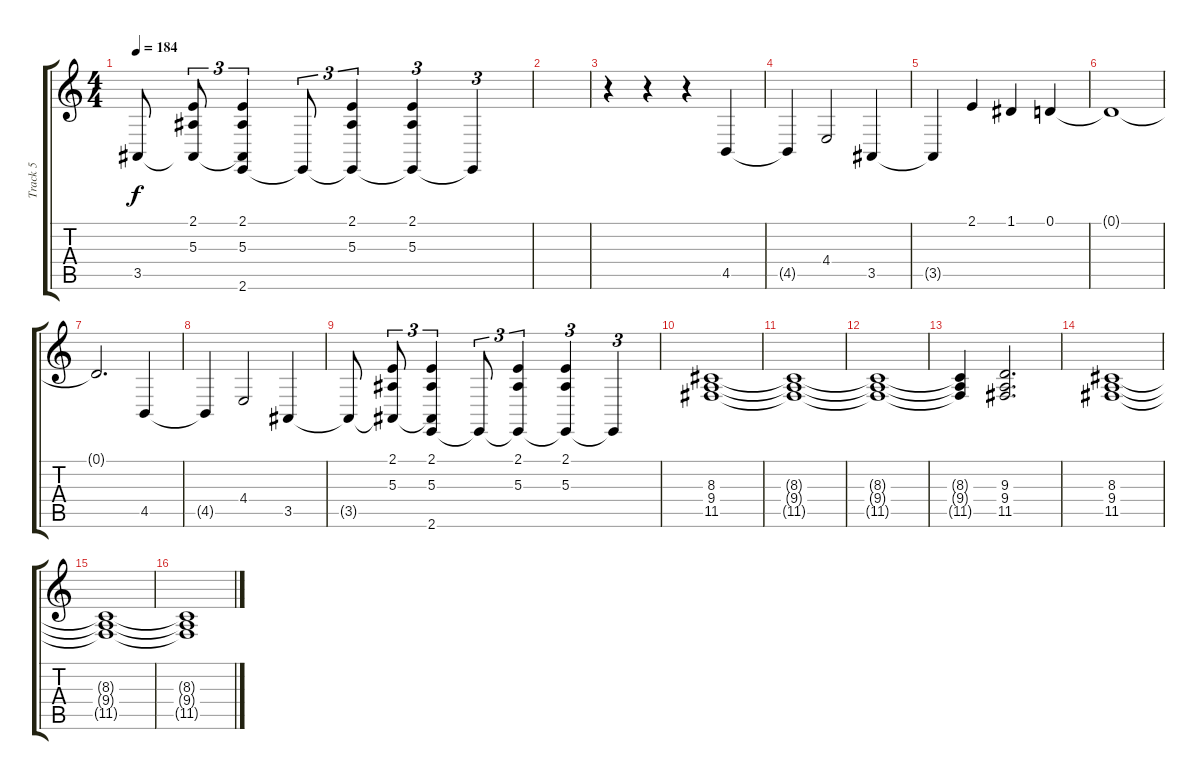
\track ("Track 5" "Track 5") {instrument pad2warm}
\staff {score tabs}
\tuning (D4 A3 F3 C3 G2 D2) {hide}
\ts (4 4)
\tempo 184
\clef g2
\ks c
3.5{t}.8{dy f} (2.1 5.3 3.5{t}).8{tu (3 2)} (2.1 5.3 3.5{t} 2.6).4{tu (3 2)} 2.6{t}.8{tu (3 2)} (2.1 5.3 2.6{t}).4{tu (3 2)} (2.1 5.3 2.6{t}).4{tu (3 2)} 2.6{t}.4{tu (3 2)} |
|
r.4 r.4 r.4 4.5.4 |
4.5{t}.4 4.4.2 3.5.4 |
3.5{t}.4 2.1.4 1.1.4 0.1.4 |
0.1{t}.1 |
0.1{t}.2{d} 4.5.4 |
4.5{t}.4 4.4.2 3.5.4 |
3.5{t}.8 (2.1 5.3 3.5{t}).8{tu (3 2)} (2.1 5.3 3.5{t} 2.6).4{tu (3 2)} 2.6{t}.8{tu (3 2)} (2.1 5.3 2.6{t}).4{tu (3 2)} (2.1 5.3 2.6{t}).4{tu (3 2)} 2.6{t}.4{tu (3 2)} |
(8.3 9.4 11.5).1{volume 6 instrument pad2warm} |
(8.3{t} 9.4{t} 11.5{t}).1 |
(8.3{t} 9.4{t} 11.5{t}).1 |
(8.3{t} 9.4{t} 11.5{t}).4 (9.3 9.4 11.5).2{d} |
(8.3 9.4 11.5).1{volume 6 instrument pad2warm} |
(8.3{t} 9.4{t} 11.5{t}).1 |
(8.3{t} 9.4{t} 11.5{t}).1
